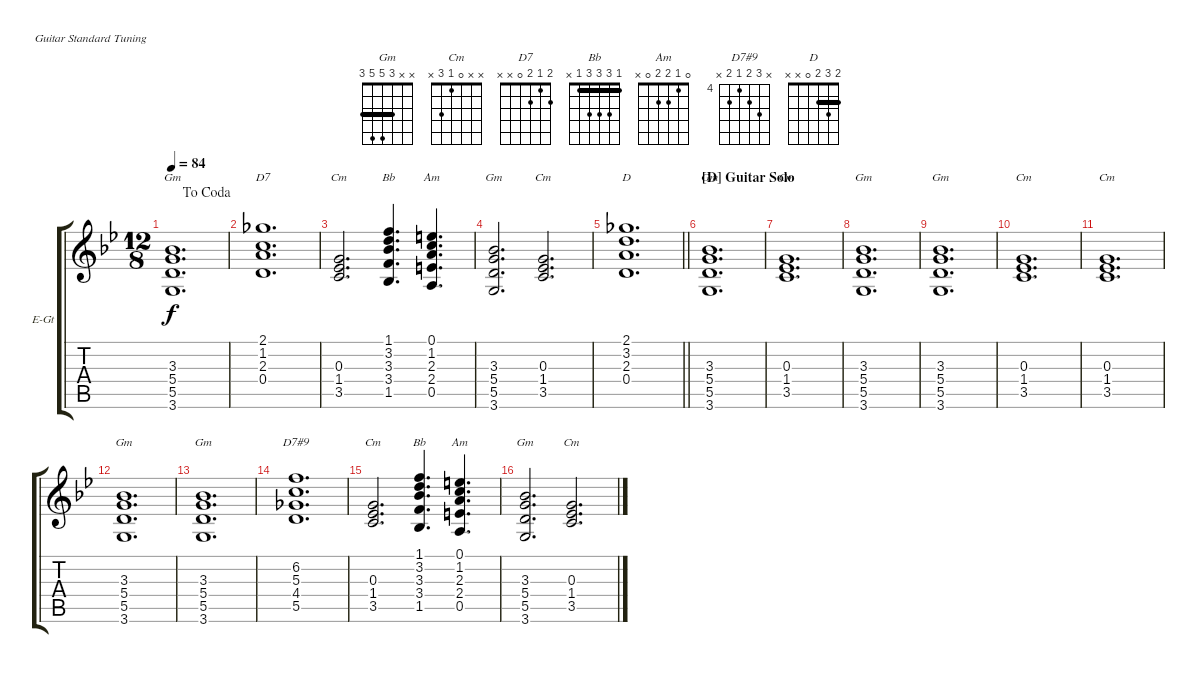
\defaultSystemsLayout 4
\bracketExtendMode groupsimilarinstruments
\firstSystemTrackNameOrientation horizontal
\otherSystemsTrackNameOrientation horizontal
\track ("Overall Tonality" "E-Gt") {instrument distortionguitar}
\staff {score tabs}
\tuning (E4 B3 G3 D3 A2 E2)
\chord ("Gm" x x 3 5 5 3) {barre 3}
\chord ("Cm" x x 0 1 3 x)
\chord ("D7" 2 1 2 0 x x)
\chord ("Bb" 1 3 3 3 1 x) {barre 1}
\chord ("Am" 0 1 2 2 0 x)
\chord ("D7#9" x 6 5 4 5 x) {firstfret 4}
\chord ("D" 2 3 2 0 x x) {barre 2}
\ts (12 8)
\jump dacoda
\tempo 84
\clef g2
\ks bb
(3.6 5.5 5.4 3.3).1{d ch "Gm" dy f} |
(0.4 2.3 1.2 2.1).1{d ch "D7"} |
(3.5 1.4 0.3).2{d ch "Cm"} (1.5 3.4 3.3 3.2 1.1).4{d ch "Bb"} (0.5 2.4 2.3 1.2 0.1).4{d ch "Am"} |
(3.6 5.5 5.4 3.3).2{d ch "Gm"} (3.5 1.4 0.3).2{d ch "Cm"} |
\barLineRight lightlight
(0.4 2.3 3.2 2.1).1{d ch "D"} |
\section ("D" "Guitar Solo")
(3.6 5.5 5.4 3.3).1{d ch "Gm"} |
(3.5 1.4 0.3).1{d ch "Cm"} |
(3.6 5.5 5.4 3.3).1{d ch "Gm"} |
(3.6 5.5 5.4 3.3).1{d ch "Gm"} |
(3.5 1.4 0.3).1{d ch "Cm"} |
(3.5 1.4 0.3).1{d ch "Cm"} |
(3.6 5.5 5.4 3.3).1{d ch "Gm"} |
(3.6 5.5 5.4 3.3).1{d ch "Gm"} |
(5.5 4.4 5.3 6.2).1{d ch "D7#9"} |
(3.5 1.4 0.3).2{d ch "Cm"} (1.5 3.4 3.3 3.2 1.1).4{d ch "Bb"} (0.5 2.4 2.3 1.2 0.1).4{d ch "Am"} |
(3.6 5.5 5.4 3.3).2{d ch "Gm"} (3.5 1.4 0.3).2{d ch "Cm"}
